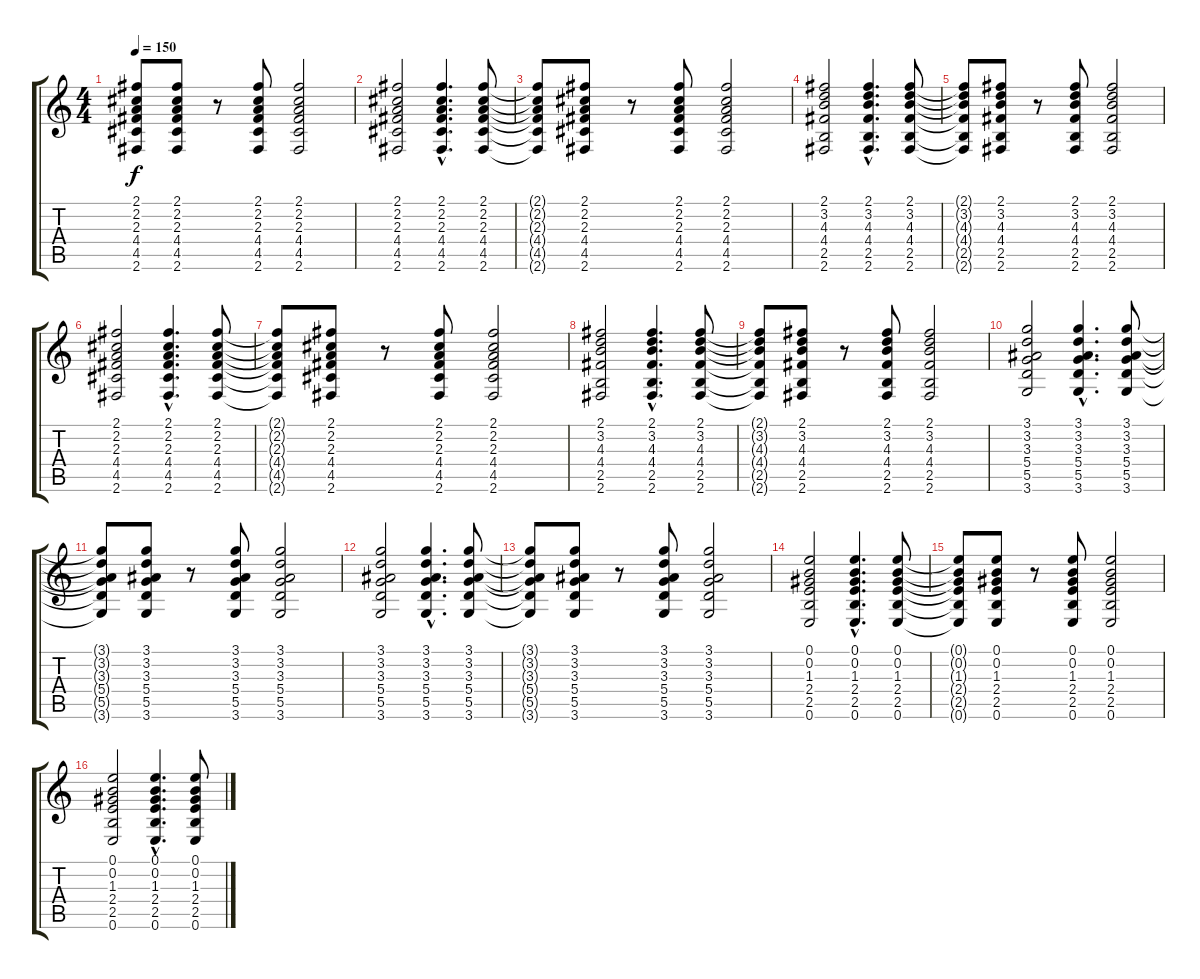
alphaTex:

\track "" {instrument electricguitarclean}
\staff {score tabs}
\tuning (E4 B3 G3 D3 A2 E2) {hide}
\ts (4 4)
\tempo 150
\clef g2
\ks c
(2.1{t} 2.2{t} 2.3{t} 4.4{t} 4.5{t} 2.6{t}).8{dy f} (2.1 2.2 2.3 4.4 4.5 2.6).8 r.8 (2.1 2.2 2.3 4.4 4.5 2.6).8 (2.1 2.2 2.3 4.4 4.5 2.6).2 |
(2.1 2.2 2.3 4.4 4.5 2.6).2 (2.1{hac} 2.2{hac} 2.3{hac} 4.4{hac} 4.5{hac} 2.6{hac}).4{d} (2.1 2.2 2.3 4.4 4.5 2.6).8 |
(2.1{t} 2.2{t} 2.3{t} 4.4{t} 4.5{t} 2.6{t}).8 (2.1 2.2 2.3 4.4 4.5 2.6).8 r.8 (2.1 2.2 2.3 4.4 4.5 2.6).8 (2.1 2.2 2.3 4.4 4.5 2.6).2 |
(2.1 3.2 4.3 4.4 2.5 2.6).2 (2.1{hac} 3.2{hac} 4.3{hac} 4.4{hac} 2.5{hac} 2.6{hac}).4{d} (2.1 3.2 4.3 4.4 2.5 2.6).8 |
(2.1{t} 3.2{t} 4.3{t} 4.4{t} 2.5{t} 2.6{t}).8 (2.1 3.2 4.3 4.4 2.5 2.6).8 r.8 (2.1 3.2 4.3 4.4 2.5 2.6).8 (2.1 3.2 4.3 4.4 2.5 2.6).2 |
(2.1 2.2 2.3 4.4 4.5 2.6).2 (2.1{hac} 2.2{hac} 2.3{hac} 4.4{hac} 4.5{hac} 2.6{hac}).4{d} (2.1 2.2 2.3 4.4 4.5 2.6).8 |
(2.1{t} 2.2{t} 2.3{t} 4.4{t} 4.5{t} 2.6{t}).8 (2.1 2.2 2.3 4.4 4.5 2.6).8 r.8 (2.1 2.2 2.3 4.4 4.5 2.6).8 (2.1 2.2 2.3 4.4 4.5 2.6).2 |
(2.1 3.2 4.3 4.4 2.5 2.6).2 (2.1{hac} 3.2{hac} 4.3{hac} 4.4{hac} 2.5{hac} 2.6{hac}).4{d} (2.1 3.2 4.3 4.4 2.5 2.6).8 |
(2.1{t} 3.2{t} 4.3{t} 4.4{t} 2.5{t} 2.6{t}).8 (2.1 3.2 4.3 4.4 2.5 2.6).8 r.8 (2.1 3.2 4.3 4.4 2.5 2.6).8 (2.1 3.2 4.3 4.4 2.5 2.6).2 |
(3.1 3.2 3.3 5.4 5.5 3.6).2 (3.1{hac} 3.2{hac} 3.3{hac} 5.4{hac} 5.5{hac} 3.6{hac}).4{d} (3.1 3.2 3.3 5.4 5.5 3.6).8 |
(3.1{t} 3.2{t} 3.3{t} 5.4{t} 5.5{t} 3.6{t}).8 (3.1 3.2 3.3 5.4 5.5 3.6).8 r.8 (3.1 3.2 3.3 5.4 5.5 3.6).8 (3.1 3.2 3.3 5.4 5.5 3.6).2 |
(3.1 3.2 3.3 5.4 5.5 3.6).2 (3.1{hac} 3.2{hac} 3.3{hac} 5.4{hac} 5.5{hac} 3.6{hac}).4{d} (3.1 3.2 3.3 5.4 5.5 3.6).8 |
(3.1{t} 3.2{t} 3.3{t} 5.4{t} 5.5{t} 3.6{t}).8 (3.1 3.2 3.3 5.4 5.5 3.6).8 r.8 (3.1 3.2 3.3 5.4 5.5 3.6).8 (3.1 3.2 3.3 5.4 5.5 3.6).2 |
(0.1 0.2 1.3 2.4 2.5 0.6).2 (0.1{hac} 0.2{hac} 1.3{hac} 2.4{hac} 2.5{hac} 0.6{hac}).4{d} (0.1 0.2 1.3 2.4 2.5 0.6).8 |
(0.1{t} 0.2{t} 1.3{t} 2.4{t} 2.5{t} 0.6{t}).8 (0.1 0.2 1.3 2.4 2.5 0.6).8 r.8 (0.1 0.2 1.3 2.4 2.5 0.6).8 (0.1 0.2 1.3 2.4 2.5 0.6).2 |
(0.1 0.2 1.3 2.4 2.5 0.6).2 (0.1{hac} 0.2{hac} 1.3{hac} 2.4{hac} 2.5{hac} 0.6{hac}).4{d} (0.1 0.2 1.3 2.4 2.5 0.6).8
